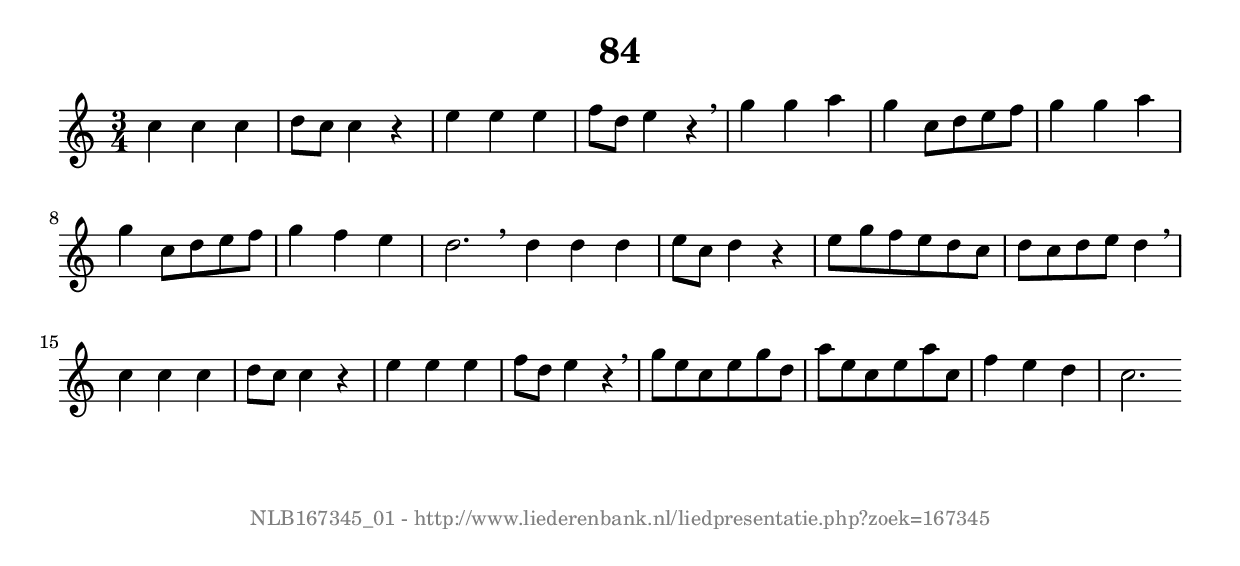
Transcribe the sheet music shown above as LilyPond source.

%
% produced by wce2krn 1.64 (7 June 2014)
%
\version"2.16"
#(append! paper-alist '(("long" . (cons (* 210 mm) (* 2000 mm)))))
#(set-default-paper-size "long")
sb = {\breathe}
mBreak = {\breathe }
bBreak = {\breathe }
x = {\once\override NoteHead #'style = #'cross }
gl=\glissando
itime={\override Staff.TimeSignature #'stencil = ##f }
ficta = {\once\set suggestAccidentals = ##t}
fine = {\once\override Score.RehearsalMark #'self-alignment-X = #1 \mark \markup {\italic{Fine}}}
dc = {\once\override Score.RehearsalMark #'self-alignment-X = #1 \mark \markup {\italic{D.C.}}}
dcf = {\once\override Score.RehearsalMark #'self-alignment-X = #1 \mark \markup {\italic{D.C. al Fine}}}
dcc = {\once\override Score.RehearsalMark #'self-alignment-X = #1 \mark \markup {\italic{D.C. al Coda}}}
ds = {\once\override Score.RehearsalMark #'self-alignment-X = #1 \mark \markup {\italic{D.S.}}}
dsf = {\once\override Score.RehearsalMark #'self-alignment-X = #1 \mark \markup {\italic{D.S. al Fine}}}
dsc = {\once\override Score.RehearsalMark #'self-alignment-X = #1 \mark \markup {\italic{D.S. al Coda}}}
pv = {\set Score.repeatCommands = #'((volta "1"))}
sv = {\set Score.repeatCommands = #'((volta "2"))}
tv = {\set Score.repeatCommands = #'((volta "3"))}
qv = {\set Score.repeatCommands = #'((volta "4"))}
xv = {\set Score.repeatCommands = #'((volta #f))}
\header{ tagline = ""
title = "84"
}
\score {{
\key c \major
\relative g'
{
\set melismaBusyProperties = #'()
\time 3/4
\tempo 4=120
\override Score.MetronomeMark #'transparent = ##t
\override Score.RehearsalMark #'break-visibility = #(vector #t #t #f)
c4 c c d8 c c4 r e e e f8 d e4 r \mBreak \bar "|"
g4 g a g c,8 d e f g4 g a g c,8 d e f g4 f e d2. \bar ":|:" \bBreak
d4 d d e8 c d4 r e8 g f e d c d c d e d4 \mBreak \bar "|"
c4 c c d8 c c4 r e e e f8 d e4 r \mBreak \bar "|"
g8 e c e g d a' e c e a c, f4 e d c2. \bar ":|"
 }}
 \midi { }
 \layout {
            indent = 0.0\cm
}
}
\markup { \vspace #0 } \markup { \with-color #grey \fill-line { \center-column { \smaller "NLB167345_01 - http://www.liederenbank.nl/liedpresentatie.php?zoek=167345" } } }
